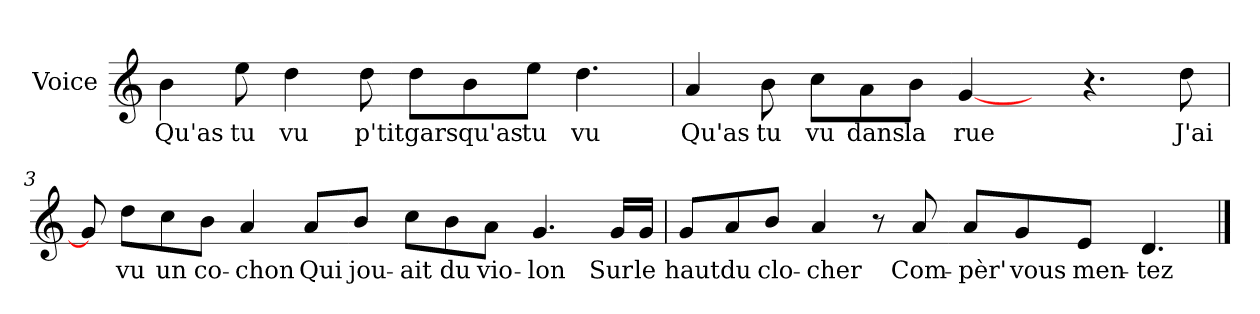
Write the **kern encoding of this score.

**kern	**text
*part1	*part1
*staff1	*staff1
*I"Voice	*
*I'V	*
*clefG2	*
*k[]	*
*C:	*
=1	=1
4b\	Qu'as
8ee\	tu
4dd\	vu
8dd\	p'tit
8dd\L	gars
8b\	qu'as
8ee\J	tu
4.dd\	vu
=2	=2
4a/	Qu'as
8b\	tu
8cc\L	vu
8a\	dans
8b\J	la
[4g/	rue
8ryy	.
4.r	.
8dd\	J'ai
!!LO:LB:g=z
=3	=3
8g/]	.
8dd\L	vu
8cc\	un
8b\J	co-
4a/	-chon
8a/L	Qui
8b/J	jou-
8cc\L	-ait
8b\	du
8a\J	vio-
4.g/	-lon
16g/LL	Sur
16g/JJ	le
=4	=4
8g/L	haut
8a/	du
8b/J	clo-
4a/	-cher
8r	.
8a/	Com-
8a/L	-pèr'
8g/	vous
8e/J	men-
4.d/	-tez
==	==
*-	*-
